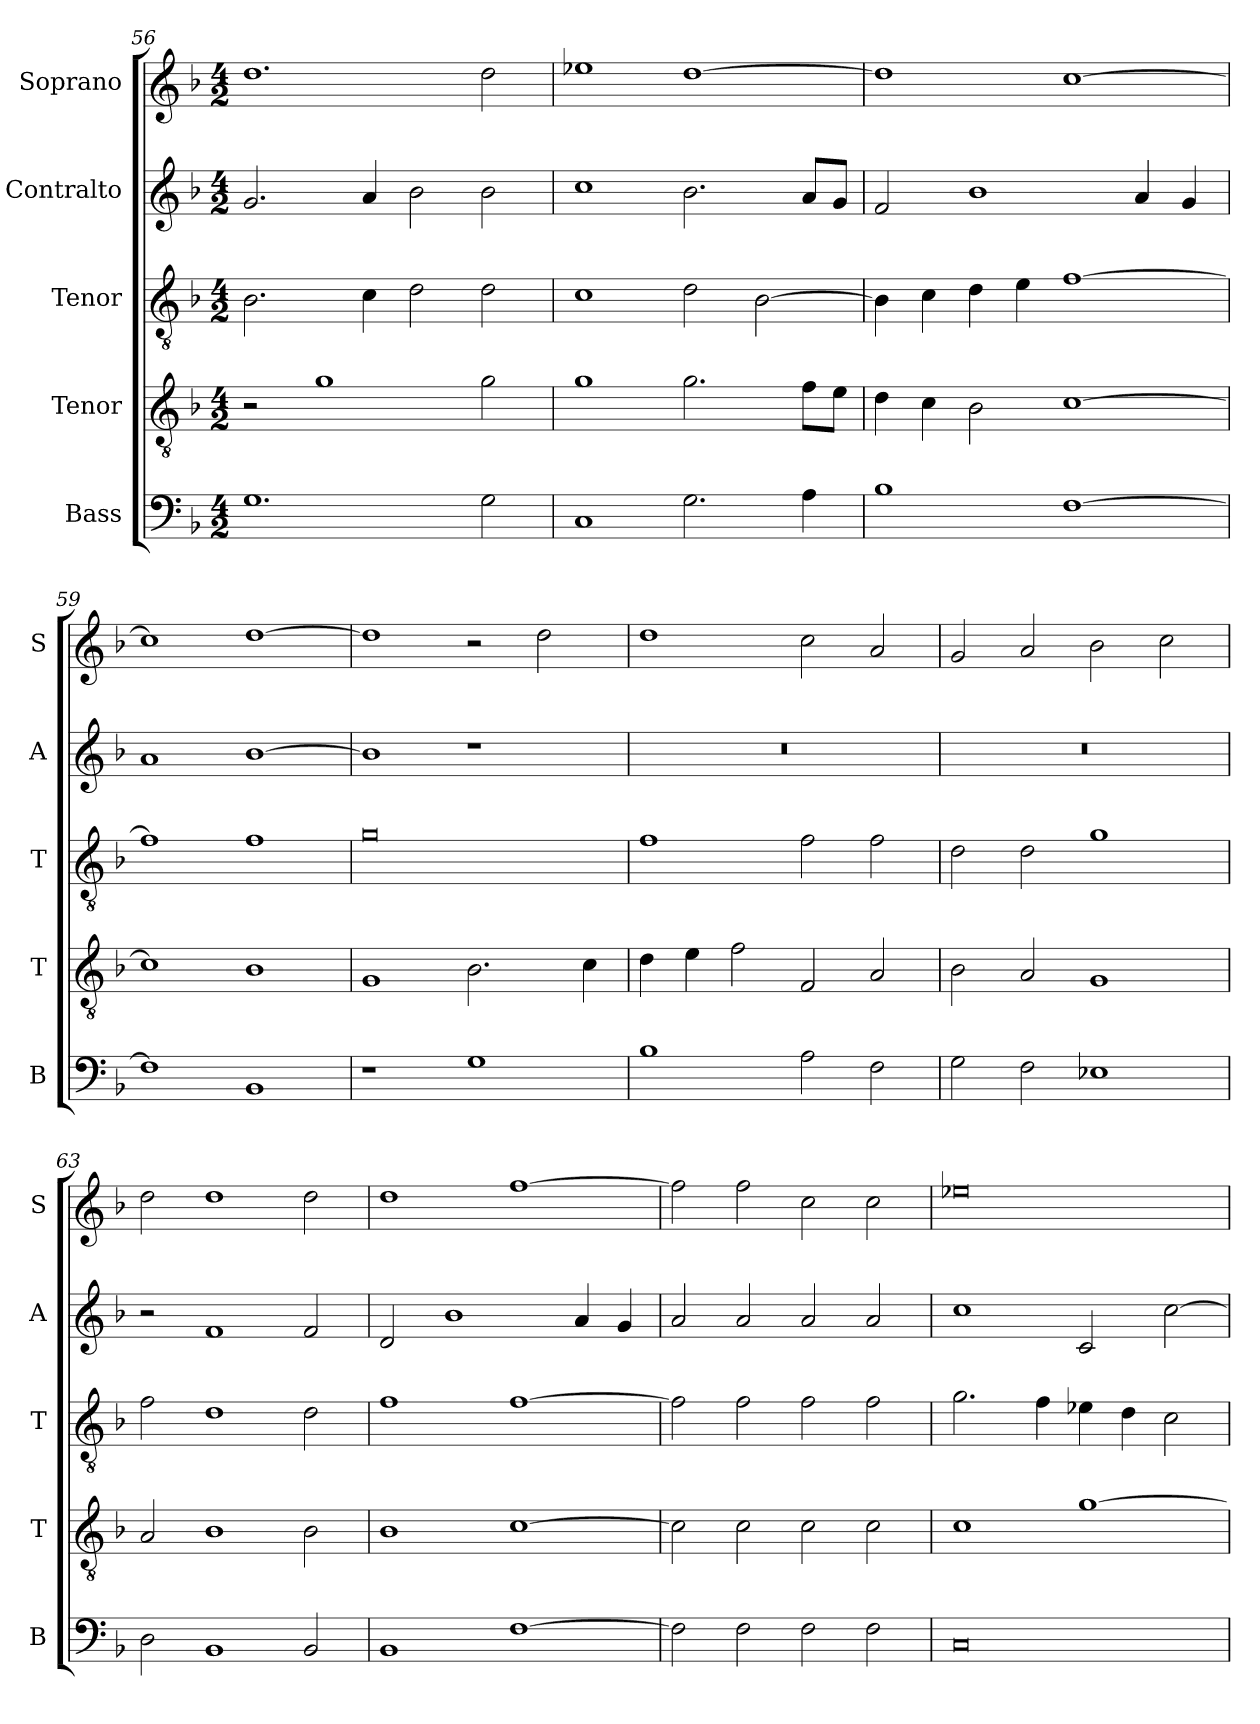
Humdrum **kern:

**kern	**kern	**kern	**kern	**kern
*part5	*part4	*part3	*part2	*part1
*staff5	*staff4	*staff3	*staff2	*staff1
*I"Bass	*I"Tenor	*I"Tenor	*I"Contralto	*I"Soprano
*I'B	*I'T	*I'T	*I'A	*I'S
*clefF4	*clefGv2	*clefGv2	*clefG2	*clefG2
*k[b-]	*k[b-]	*k[b-]	*k[b-]	*k[b-]
*G:dor	*G:dor	*G:dor	*G:dor	*G:dor
*M4/2	*M4/2	*M4/2	*M4/2	*M4/2
=56	=56	=56	=56	=56
1.G	2r	2.B-	2.g	1.dd
.	1g	.	.	.
.	.	4c	4a	.
.	.	2d	2b-	.
2G	2g	2d	2b-	2dd
=57	=57	=57	=57	=57
1C	1g	1c	1cc	1ee-X
2.G	2.g	2d	2.b-	[1dd
.	.	[2B-	.	.
4A	8f\L	.	8a/L	.
.	8e\J	.	8g/J	.
=58	=58	=58	=58	=58
1B-	4d	4B-]	2f	1dd]
.	4c	4c	.	.
.	2B-	4d	1b-	.
.	.	4e	.	.
[1F	[1c	[1f	.	[1cc
.	.	.	4a	.
.	.	.	4g	.
=59	=59	=59	=59	=59
1F]	1c]	1f]	1a	1cc]
1BB-	1B-	1f	[1b-	[1dd
=60	=60	=60	=60	=60
1r	1G	0g	1b-]	1dd]
1G	2.B-	.	1r	2r
.	.	.	.	2dd
.	4c	.	.	.
=61	=61	=61	=61	=61
1B-	4d	1f	0r	1dd
.	4e	.	.	.
.	2f	.	.	.
2A	2F	2f	.	2cc
2F	2A	2f	.	2a
=62	=62	=62	=62	=62
2G	2B-	2d	0r	2g
2F	2A	2d	.	2a
1E-X	1G	1g	.	2b-
.	.	.	.	2cc
=63	=63	=63	=63	=63
2D	2A	2f	2r	2dd
1BB-	1B-	1d	1f	1dd
2BB-	2B-	2d	2f	2dd
=64	=64	=64	=64	=64
1BB-	1B-	1f	2d	1dd
.	.	.	1b-	.
[1F	[1c	[1f	.	[1ff
.	.	.	4a	.
.	.	.	4g	.
=65	=65	=65	=65	=65
2F]	2c]	2f]	2a	2ff]
2F	2c	2f	2a	2ff
2F	2c	2f	2a	2cc
2F	2c	2f	2a	2cc
=66	=66	=66	=66	=66
0C	1c	2.g	1cc	0ee-X
.	.	4f	.	.
.	[1g	4e-X	2c	.
.	.	4d	.	.
.	.	2c	[2cc	.
=	=	=	=	=
*-	*-	*-	*-	*-
